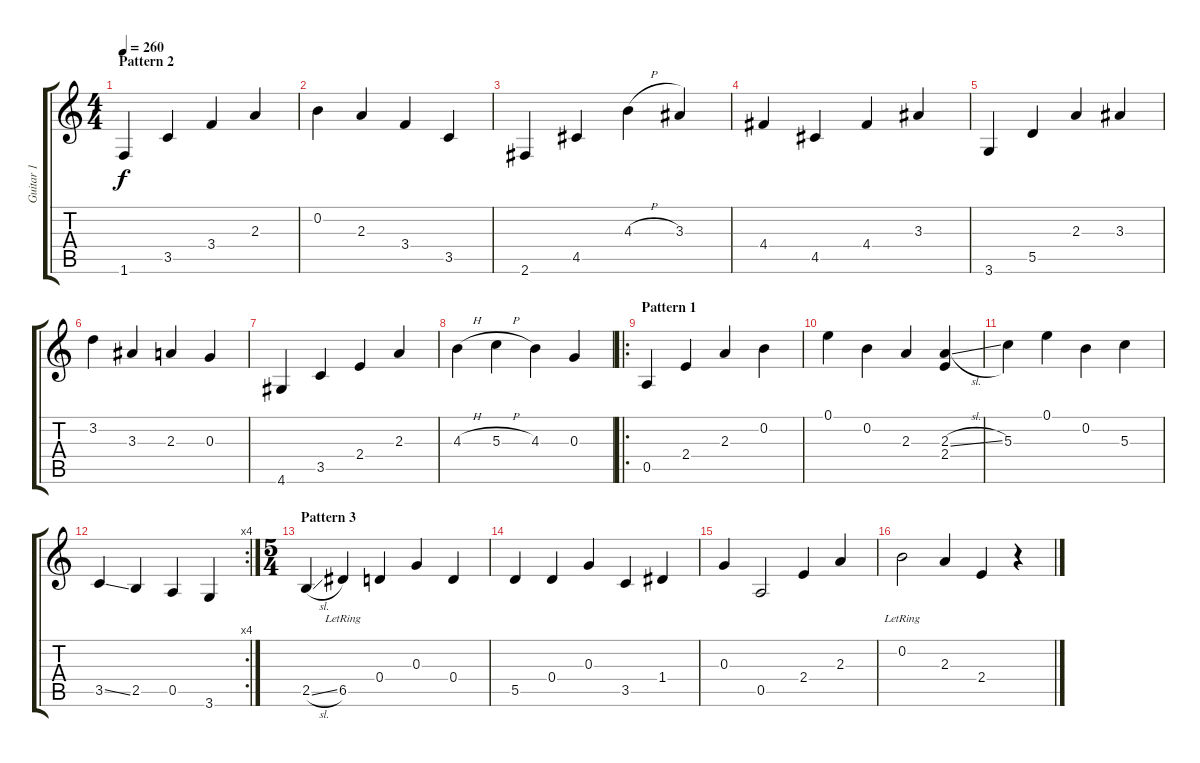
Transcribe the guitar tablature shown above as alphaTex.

\track ("Guitar 1" "Guitar 1") {instrument acousticguitarsteel}
\staff {score tabs}
\tuning (E4 B3 G3 D3 A2 E2) {hide}
\ts (4 4)
\section ("" "Pattern 2")
\tempo 260
\clef g2
\ks c
1.6.4{dy f} 3.5.4 3.4.4 2.3.4 |
0.2.4 2.3.4 3.4.4 3.5.4 |
2.6.4 4.5.4 4.3{h}.4 3.3.4 |
4.4.4 4.5.4 4.4.4 3.3.4 |
3.6.4 5.5.4 2.3.4 3.3.4 |
3.2.4 3.3.4 2.3.4 0.3.4 |
4.6.4 3.5.4 2.4.4 2.3.4 |
4.3{h}.4 5.3{h}.4 4.3.4 0.3.4 |
\ro
\section ("" "Pattern 1")
0.5.4 2.4.4 2.3.4 0.2.4 |
0.1.4 0.2.4 2.3.4 (2.3{sl} 2.4).4 |
5.3.4 0.1.4 0.2.4 5.3.4 |
\rc 4
3.5{ss}.4 2.5.4 0.5.4 3.6.4 |
\ts (5 4)
\section ("" "Pattern 3")
2.5{sl}.4 6.5{lr}.4 0.4.4 0.3.4 0.4.4 |
5.5.4 0.4.4 0.3.4 3.5.4 1.4.4 |
0.3.4 0.5.2 2.4.4 2.3.4 |
0.2{lr}.2 2.3.4 2.4.4 r.4
